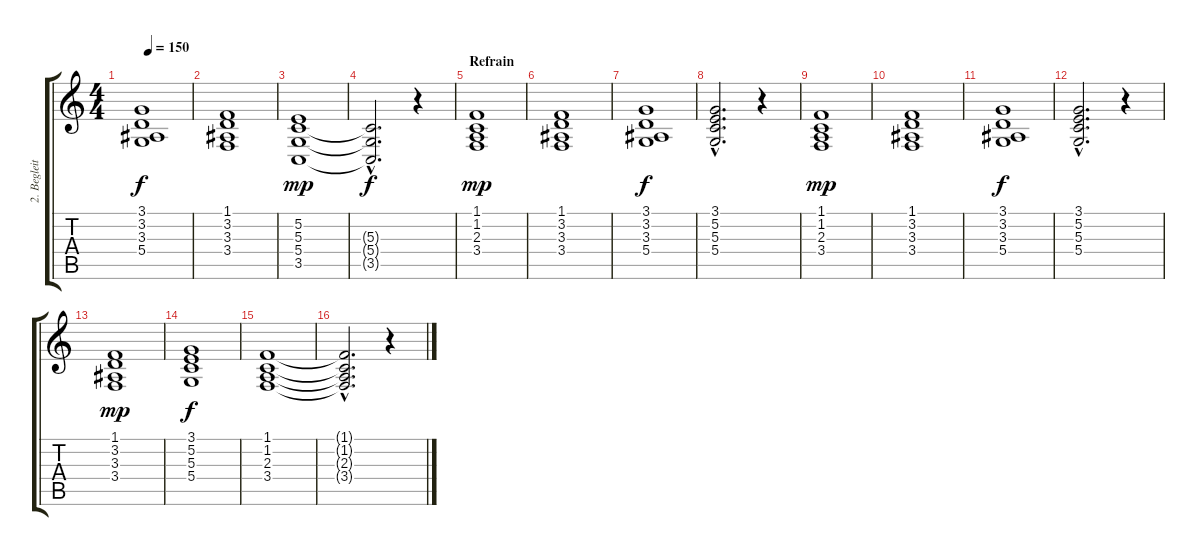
\track ("2. Begleitstimme" "2. Begleit") {instrument choiraahs}
\staff {score tabs}
\tuning (E4 B3 G3 D3 A2 E2) {hide}
\ts (4 4)
\tempo 150
\clef g2
\ks c
(3.1 3.2 3.3 5.4).1{dy f} |
(1.1 3.2 3.3 3.4).1 |
(5.2 5.3 5.4 3.5).1{dy mp} |
(5.3{hac t} 5.4{hac t} 3.5{hac t}).2{d dy f} r.4 |
\section ("" "Refrain")
(1.1 1.2 2.3 3.4).1{dy mp} |
(1.1 3.2 3.3 3.4).1 |
(3.1 3.2 3.3 5.4).1{dy f} |
(3.1{hac} 5.2{hac} 5.3{hac} 5.4{hac}).2{d} r.4 |
(1.1 1.2 2.3 3.4).1{dy mp} |
(1.1 3.2 3.3 3.4).1 |
(3.1 3.2 3.3 5.4).1{dy f} |
(3.1{hac} 5.2{hac} 5.3{hac} 5.4{hac}).2{d} r.4 |
(1.1 3.2 3.3 3.4).1{dy mp} |
(3.1 5.2 5.3 5.4).1{dy f} |
(1.1 1.2 2.3 3.4).1 |
(1.1{hac t} 1.2{hac t} 2.3{hac t} 3.4{hac t}).2{d} r.4
